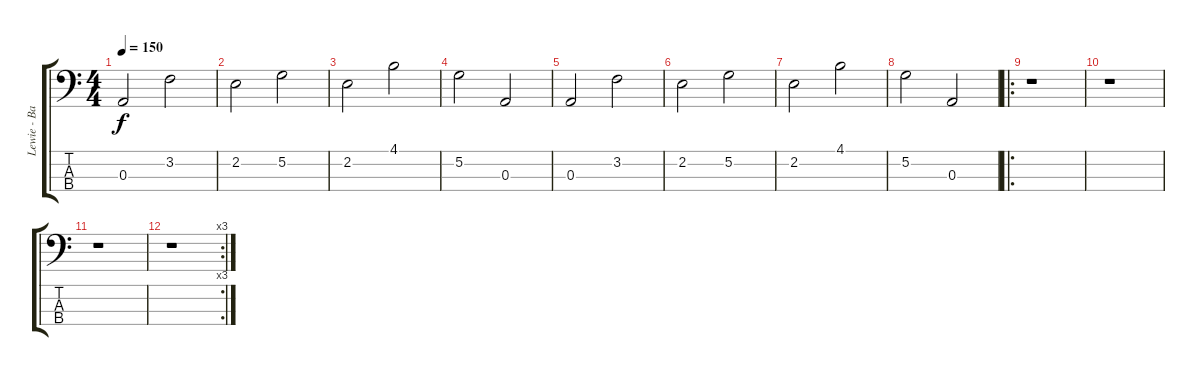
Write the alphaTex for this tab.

\track ("Lewie - Bass" "Lewie - Ba") {instrument electricbasspick}
\staff {score tabs}
\tuning (G2 D2 A1 E1) {hide}
\ts (4 4)
\tempo 150
\clef f4
\ks c
0.3.2{dy f} 3.2.2 |
2.2.2 5.2.2 |
2.2.2 4.1.2 |
5.2.2 0.3.2 |
0.3.2 3.2.2 |
2.2.2 5.2.2 |
2.2.2 4.1.2 |
5.2.2 0.3.2 |
\ro
r.1 |
r.1 |
r.1 |
\rc 3
r.1
